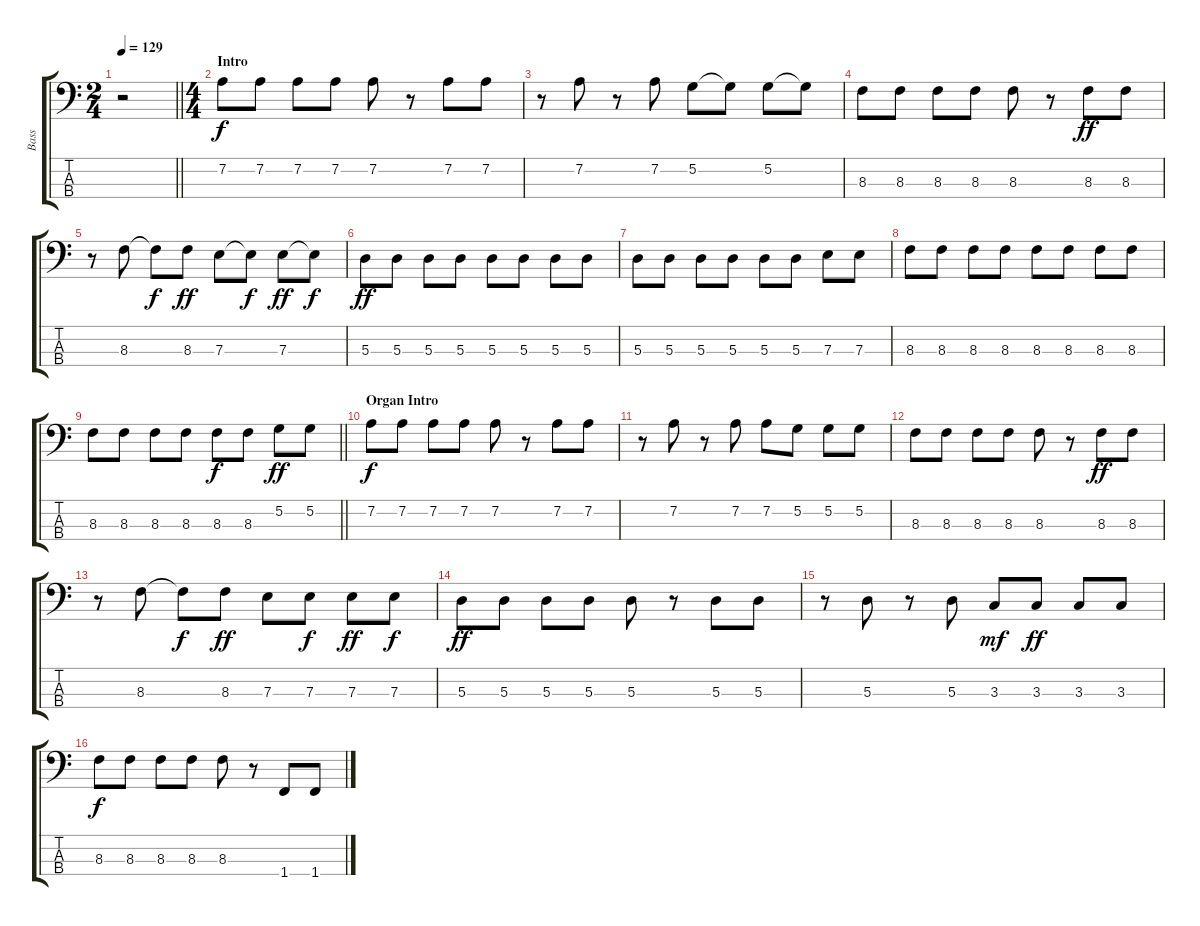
\track ("Bass" "Bass") {instrument electricbasspick}
\staff {score tabs}
\tuning (G2 D2 A1 E1) {hide}
\ts (2 4)
\tempo 129
\clef f4
\barLineRight lightlight
\ks c
r.2{dy f instrument electricbasspick} |
\ts (4 4)
\section ("" "Intro")
7.2.8 7.2.8 7.2.8 7.2.8 7.2.8 r.8 7.2.8 7.2.8 |
r.8 7.2.8 r.8 7.2.8 5.2.8 5.2{t}.8 5.2.8 5.2{t}.8 |
8.3.8 8.3.8 8.3.8 8.3.8 8.3.8 r.8 8.3.8{dy ff} 8.3.8 |
r.8 8.3.8 8.3{t}.8{dy f} 8.3.8{dy ff} 7.3.8 7.3{t}.8{dy f} 7.3.8{dy ff} 7.3{t}.8{dy f} |
5.3.8{dy ff} 5.3.8 5.3.8 5.3.8 5.3.8 5.3.8 5.3.8 5.3.8 |
5.3.8 5.3.8 5.3.8 5.3.8 5.3.8 5.3.8 7.3.8 7.3.8 |
8.3.8 8.3.8 8.3.8 8.3.8 8.3.8 8.3.8 8.3.8 8.3.8 |
\barLineRight lightlight
8.3.8 8.3.8 8.3.8 8.3.8 8.3.8{dy f} 8.3.8 5.2.8{dy ff} 5.2.8 |
\section ("" "Organ Intro")
7.2.8{dy f} 7.2.8 7.2.8 7.2.8 7.2.8 r.8 7.2.8 7.2.8 |
r.8 7.2.8 r.8 7.2.8 7.2.8 5.2.8 5.2.8 5.2.8 |
8.3.8 8.3.8 8.3.8 8.3.8 8.3.8 r.8 8.3.8{dy ff} 8.3.8 |
r.8 8.3.8 8.3{t}.8{dy f} 8.3.8{dy ff} 7.3.8 7.3.8{dy f} 7.3.8{dy ff} 7.3.8{dy f} |
5.3.8{dy ff} 5.3.8 5.3.8 5.3.8 5.3.8 r.8 5.3.8 5.3.8 |
r.8 5.3.8 r.8 5.3.8 3.3.8{dy mf} 3.3.8{dy ff} 3.3.8 3.3.8 |
8.3.8{dy f} 8.3.8 8.3.8 8.3.8 8.3.8 r.8 1.4.8 1.4.8
